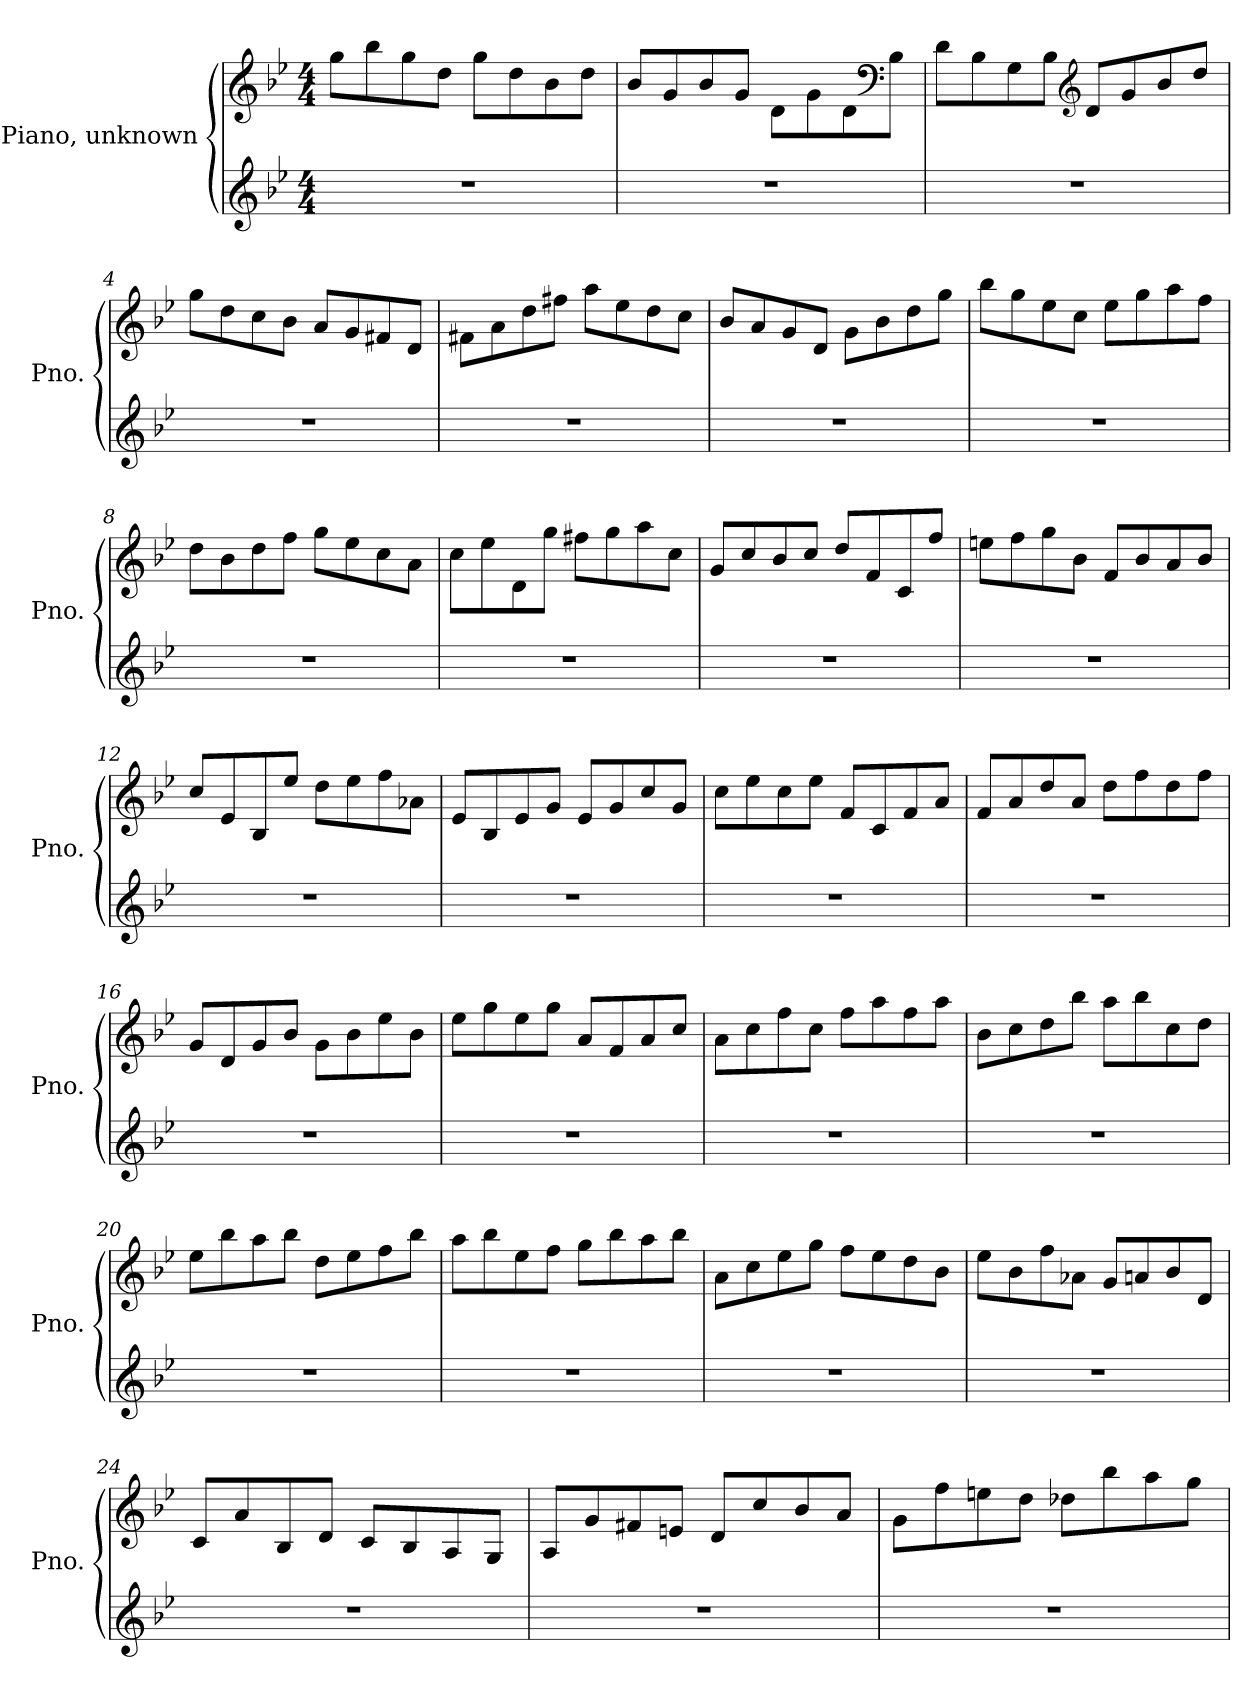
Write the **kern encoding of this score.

**kern	**kern
*part1	*part1
*staff2	*staff1
*I"Piano, unknown	*
*I'Pno.	*
*clefG2	*clefG2
*k[b-e-]	*k[b-e-]
*M4/4	*M4/4
*MM120	*MM120
=1	=1
1r	8gg\L
.	8bb-\
.	8gg\
.	8dd\J
.	8gg\L
.	8dd\
.	8b-\
.	8dd\J
=2	=2
1r	8b-/L
.	8g/
.	8b-/
.	8g/J
.	8d\L
.	8g\
.	8d\
*	*clefF4
.	8B-\J
=3	=3
1r	8d\L
.	8B-\
.	8G\
.	8B-\J
*	*clefG2
.	8d/L
.	8g/
.	8b-/
.	8dd/J
=4	=4
1r	8gg\L
.	8dd\
.	8cc\
.	8b-\J
.	8a/L
.	8g/
.	8f#X/
.	8d/J
!!LO:LB:g=z
=5	=5
1r	8f#X\L
.	8a\
.	8dd\
.	8ff#X\J
.	8aa\L
.	8ee-\
.	8dd\
.	8cc\J
=6	=6
1r	8b-/L
.	8a/
.	8g/
.	8d/J
.	8g\L
.	8b-\
.	8dd\
.	8gg\J
=7	=7
1r	8bb-\L
.	8gg\
.	8ee-\
.	8cc\J
.	8ee-\L
.	8gg\
.	8aa\
.	8ff\J
=8	=8
1r	8dd\L
.	8b-\
.	8dd\
.	8ff\J
.	8gg\L
.	8ee-\
.	8cc\
.	8a\J
=9	=9
1r	8cc\L
.	8ee-\
.	8d\
.	8gg\J
.	8ff#X\L
.	8gg\
.	8aa\
.	8cc\J
!!LO:LB:g=z
=10	=10
1r	8g/L
.	8cc/
.	8b-/
.	8cc/J
.	8dd/L
.	8f/
.	8c/
.	8ff/J
=11	=11
1r	8een\L
.	8ff\
.	8gg\
.	8b-\J
.	8f/L
.	8b-/
.	8a/
.	8b-/J
=12	=12
1r	8cc/L
.	8e-/
.	8B-/
.	8ee-/J
.	8dd\L
.	8ee-\
.	8ff\
.	8a-X\J
=13	=13
1r	8e-/L
.	8B-/
.	8e-/
.	8g/J
.	8e-/L
.	8g/
.	8cc/
.	8g/J
=14	=14
1r	8cc\L
.	8ee-\
.	8cc\
.	8ee-\J
.	8f/L
.	8c/
.	8f/
.	8a/J
!!LO:LB:g=z
=15	=15
1r	8f/L
.	8a/
.	8dd/
.	8a/J
.	8dd\L
.	8ff\
.	8dd\
.	8ff\J
=16	=16
1r	8g/L
.	8d/
.	8g/
.	8b-/J
.	8g\L
.	8b-\
.	8ee-\
.	8b-\J
=17	=17
1r	8ee-\L
.	8gg\
.	8ee-\
.	8gg\J
.	8a/L
.	8f/
.	8a/
.	8cc/J
=18	=18
1r	8a\L
.	8cc\
.	8ff\
.	8cc\J
.	8ff\L
.	8aa\
.	8ff\
.	8aa\J
=19	=19
1r	8b-\L
.	8cc\
.	8dd\
.	8bb-\J
.	8aa\L
.	8bb-\
.	8cc\
.	8dd\J
!!LO:LB:g=z
=20	=20
1r	8ee-\L
.	8bb-\
.	8aa\
.	8bb-\J
.	8dd\L
.	8ee-\
.	8ff\
.	8bb-\J
=21	=21
1r	8aa\L
.	8bb-\
.	8ee-\
.	8ff\J
.	8gg\L
.	8bb-\
.	8aa\
.	8bb-\J
=22	=22
1r	8a\L
.	8cc\
.	8ee-\
.	8gg\J
.	8ff\L
.	8ee-\
.	8dd\
.	8b-\J
=23	=23
1r	8ee-\L
.	8b-\
.	8ff\
.	8a-X\J
.	8g/L
.	8an/
.	8b-/
.	8d/J
!!LO:LB:g=z
=24	=24
1r	8c/L
.	8a/
.	8B-/
.	8d/J
.	8c/L
.	8B-/
.	8A/
.	8G/J
=25	=25
1r	8A/L
.	8g/
.	8f#X/
.	8en/J
.	8d/L
.	8cc/
.	8b-/
.	8a/J
=26	=26
1r	8g\L
.	8ff\
.	8een\
.	8dd\J
.	8dd-X\L
.	8bb-\
.	8aa\
.	8gg\J
=	=
*-	*-
